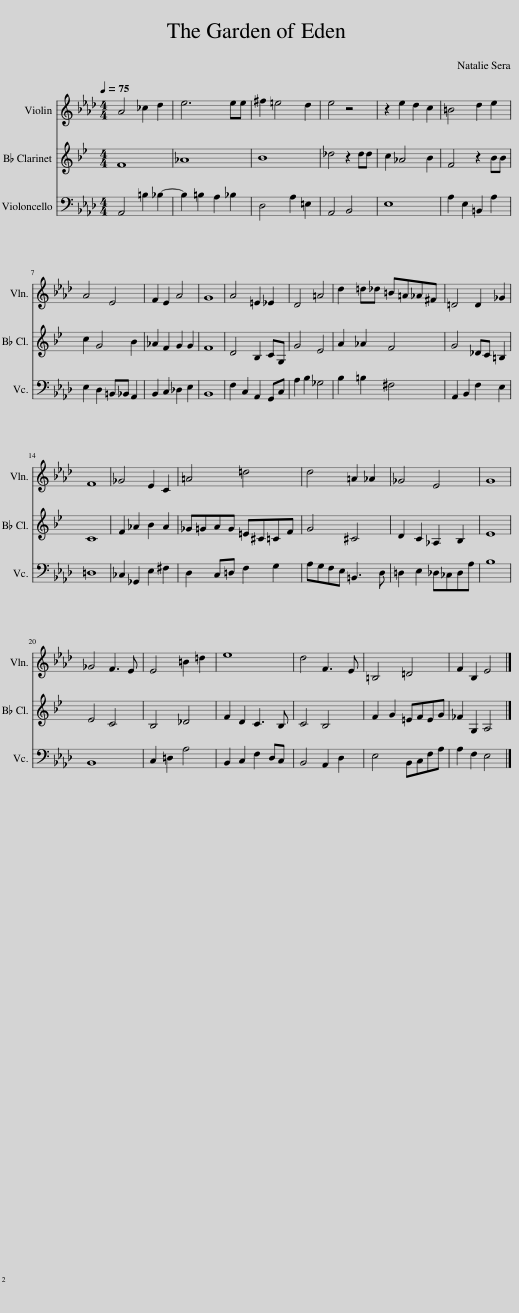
X:1
%%score 1 2 3
L:1/8
Q:1/4=75
M:4/4
I:linebreak $
K:Ab
V:1 treble
V:2 treble transpose=-2
V:3 bass
V:1
 A4 _c2 d2 | e6 ee | ^f2 =e4 d2 | e4 z4 | z2 e2 d2 c2 | %5
 =B4 d2 e2 |$ A4 E4 | F2 E2 A4 | G8 | A4 =E2 _E2 | %10
 D4 =A4 | d2 =d_d =B=A_A^F | =D4 D2 _G2 |$ F8 | _G4 E2 C2 | %15
 =A4 =d4 | d4 =A2 _A2 | _G4 E4 | G8 |$ _G4 F3 E | %20
 E4 =B2 =d2 | e8 | d4 F3 E | =B,4 =D4 | F2 B,2 E4 |] %25
V:2
[K:Bb] F8 | _A8 | B8 | _d4 z2 dd | c2 _A4 B2 | %5
 F4 z2 BB |$ c2 G4 B2 | _A2 F2 G2 G2 | F8 | D4 B,2 CG, | %10
 G4 E4 | A2 _A2 F4 | G4 _DC =B,2 |$ C8 | F2 _A2 B2 A2 | %15
 _G=GAG =E^C=CF | G4 ^C4 | D2 C2 _A,2 B,2 | E8 |$ E4 C4 | %20
 B,4 _D4 | F2 D2 C3 B, | C4 B,4 | F2 G2 =EFEG | _F2 G,2 A,4 |] %25
V:3
 A,,4 =B,2 _B,2- | B,2 =B,2 A,2 _B,2 | D,4 A,2 =E,2 | A,,4 B,,4 | E,8 | %5
 A,2 E,2 =B,,2 A,2 |$ E,2 D,2 =B,,_B,, A,,2 | B,,2 C,2 _D,2 E,2 | B,,8 | F,2 C,2 A,,2 G,,C, | %10
 A,2 B,2 _G,4 | B,2 =B,2 ^F,4 | A,,2 B,,2 F,2 E,2 |$ =D,8 | _C,2 _G,,2 E,2 ^F,2 | %15
 D,2 C,=D, F,2 G,2 | A,G,F,E, =B,,3 D, | =D,2 E,2 _D,_C,D,A, | B,8 |$ B,,8 | %20
 C,2 =D,2 A,4 | B,,2 C,2 F,2 D,C, | B,,4 A,,2 D,2 | E,4 B,,C,F,A, | A,2 F,2 E,4 |] %25
